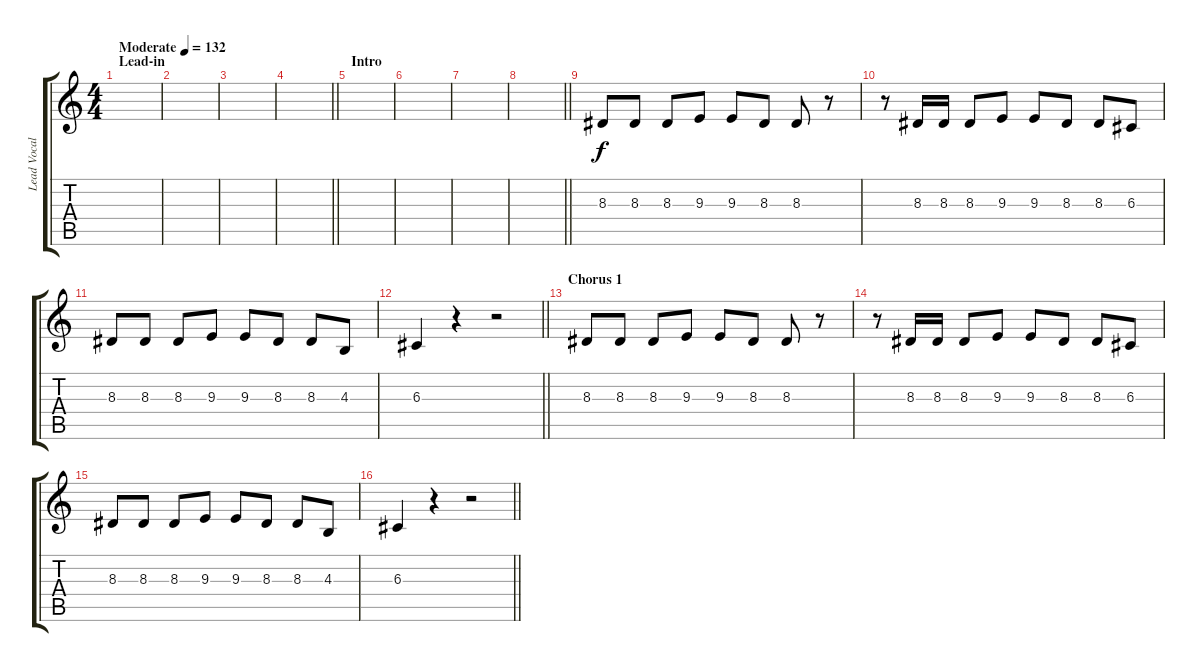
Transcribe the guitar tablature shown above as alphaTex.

\track ("Lead Vocal" "Lead Vocal") {instrument altosax}
\staff {score tabs}
\tuning (E4 B3 G3 D3 A2 E2) {hide}
\ts (4 4)
\section ("" "Lead-in")
\tempo (132 "Moderate")
\clef g2
\ks c
|
|
|
\barLineRight lightlight
|
\section ("" "Intro")
|
|
|
\barLineRight lightlight
|
8.3.8 8.3.8 8.3.8 9.3.8 9.3.8 8.3.8 8.3.8 r.8 |
r.8 8.3.16 8.3.16 8.3.8 9.3.8 9.3.8 8.3.8 8.3.8 6.3.8 |
8.3.8 8.3.8 8.3.8 9.3.8 9.3.8 8.3.8 8.3.8 4.3.8 |
\barLineRight lightlight
6.3.4 r.4 r.2 |
\section ("" "Chorus 1")
8.3.8 8.3.8 8.3.8 9.3.8 9.3.8 8.3.8 8.3.8 r.8 |
r.8 8.3.16 8.3.16 8.3.8 9.3.8 9.3.8 8.3.8 8.3.8 6.3.8 |
8.3.8 8.3.8 8.3.8 9.3.8 9.3.8 8.3.8 8.3.8 4.3.8 |
\barLineRight lightlight
6.3.4 r.4 r.2
